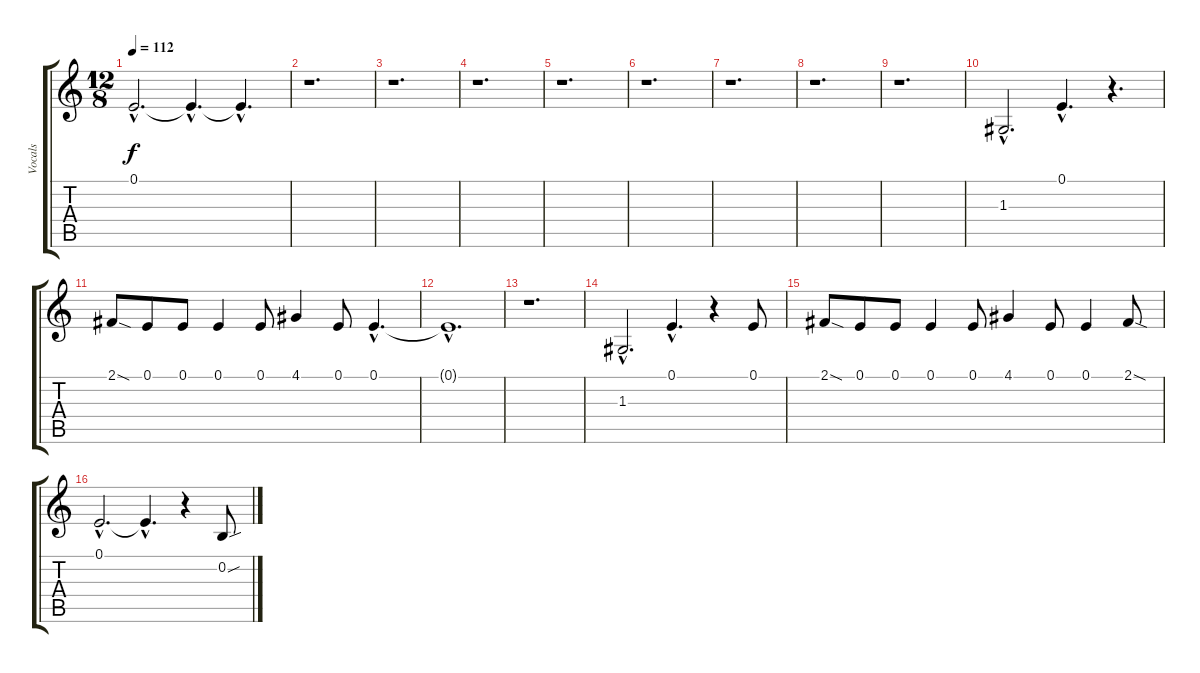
\track ("Vocals" "Vocals") {instrument recorder}
\staff {score tabs}
\tuning (E4 B3 G3 D3 A2 E2) {hide}
\ts (12 8)
\tempo 112
\clef g2
\ks c
0.1{hac}.2{d dy f} 0.1{hac t}.4{d} 0.1{hac t}.4{d} |
r.1{d} |
r.1{d} |
r.1{d} |
r.1{d} |
r.1{d} |
r.1{d} |
r.1{d} |
r.1{d} |
1.3{hac}.2{d} 0.1{hac}.4{d} r.4{d} |
2.1{sod}.8 0.1.8 0.1.8 0.1.4 0.1.8 4.1.4 0.1.8 0.1{hac}.4{d} |
0.1{hac t}.1{d} |
r.1{d} |
1.3{hac}.2{d} 0.1{hac}.4{d} r.4 0.1.8 |
2.1{sod}.8 0.1.8 0.1.8 0.1.4 0.1.8 4.1.4 0.1.8 0.1.4 2.1{sod}.8 |
0.1{hac}.2{d} 0.1{hac t}.4{d} r.4 0.2{sou}.8
